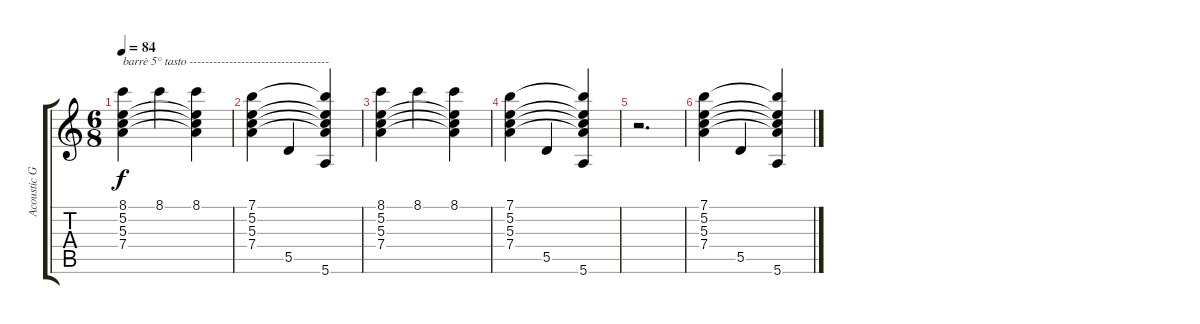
\track ("Acoustic Guitar" "Acoustic G") {instrument acousticguitarnylon}
\staff {score tabs}
\tuning (E4 B3 G3 D3 A2 E2) {hide}
\ts (6 8)
\tempo 84
\clef g2
\ks c
(8.1 5.2 5.3 7.4).4{txt "barrè 5° tasto -----------------------------------" dy f} 8.1.4 (8.1 5.2{t} 5.3{t} 7.4{t}).4 |
(7.1 5.2 5.3 7.4).4 5.5.4 (7.1{t} 5.2{t} 5.3{t} 7.4{t} 5.6).4 |
(8.1 5.2 5.3 7.4).4 8.1.4 (8.1 5.2{t} 5.3{t} 7.4{t}).4 |
(7.1 5.2 5.3 7.4).4 5.5.4 (7.1{t} 5.2{t} 5.3{t} 7.4{t} 5.6).4 |
r.2{d} |
(7.1 5.2 5.3 7.4).4 5.5.4 (7.1{t} 5.2{t} 5.3{t} 7.4{t} 5.6).4
